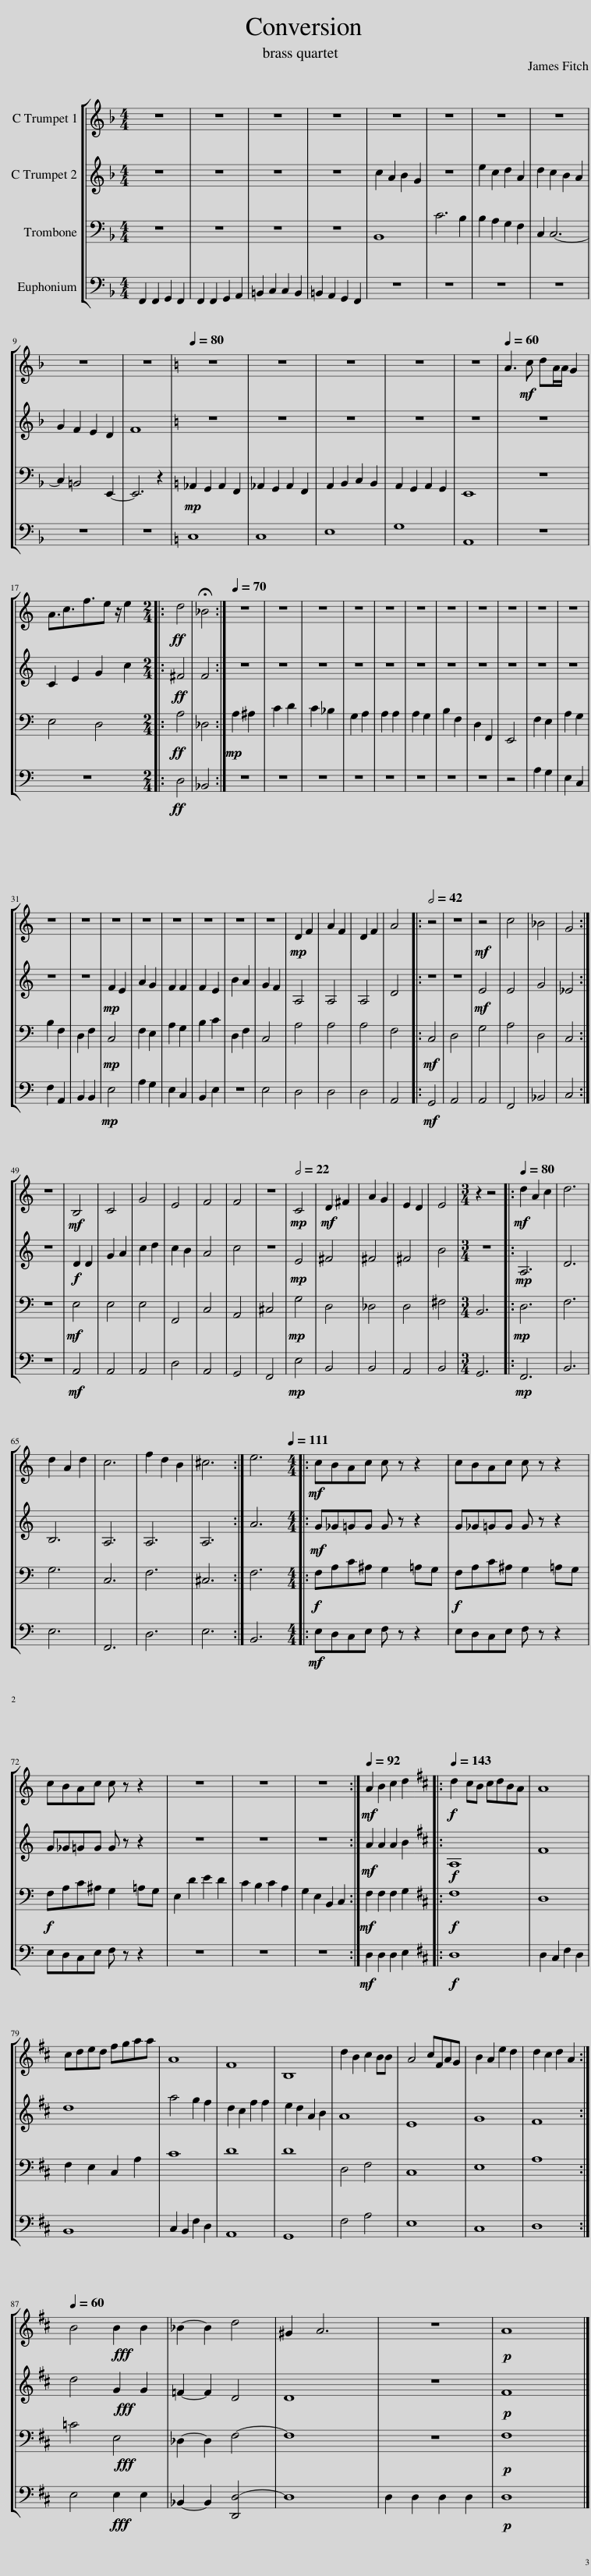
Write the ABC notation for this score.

X:1
%%score [ 1 2 3 4 ]
L:1/8
M:4/4
I:linebreak $
K:F
V:1 treble transpose=-2
V:2 treble transpose=-2
V:3 bass
V:4 bass
V:1
[K:F] z8 | z8 | z8 | z8 | z8 | %5
 z8 | z8 | z8 |$ z8 | z8 | %10
[K:C][Q:1/4=80] z8 | z8 | z8 | z8 | z8 | %15
[Q:1/4=60] B3!mf! d eB/B/ A2 |$ B3/2d3/2g3/2^f z/ f2 |:[M:2/4]!ff! e4 | !fermata!c4 :|[Q:1/4=70] z4 | %20
 z4 | z4 | z4 | z4 | z4 | %25
 z4 | z4 | z4 | z4 | z4 |$ %30
 z4 | z4 | z4 | z4 | z4 | %35
 z4 | z4 | z4 |!mp! E2 G2 | B2 G2 | %40
 E2 G2 | B4 |:[Q:1/2=42] z4 | z4 |!mf! z4 | %45
 d4 | c4 |$ A4 :| z4 |!mf! ^C4 | %50
 D4 | A4 | ^F4 | G4 | G4 | %55
 z4 |[Q:1/2=22]!mp! D4 |!mf! E2 ^G2 | B2 A2 | ^F2 E2 | %60
 ^F4 |[M:3/4] z2 z4 |:[Q:1/4=80]!mf! e2 B2 d2 |$ e6 | e2 B2 e2 | %65
 d6 | g2 e2 ^c2 | ^d6 :| ^f6 |:[M:4/4][Q:1/4=111]!mf! d^cBd d z z2 | %70
 d^cBd d z z2 |$ d^cBd d z z2 | z8 | z8 | z8 :| %75
[Q:1/4=92]!mf! B2 ^c2 d2 e2 |:[K:D][Q:1/4=143]!f! e2 ^dc decB |$ B8 | ^defe ^gabb | B8 | %80
 ^G8 | C8 | e2 c2 ^d2 cc |$ B4 ^d^GBA | c2 B2 f2 e2 | %85
 e2 ^d2 e2 B2 :|[Q:1/4=60] c4 c2 c2 | =c2- c2 e4 | ^A2 B6 | z8 | %90
!p! B8 |] %91
V:2
[K:F] z8 | z8 | z8 | z8 | d2 =B2 c2 A2 | %5
 z8 | ^f2 d2 e2 =B2 | e2 d2 c2 =B2 |$ A2 G2 ^F2 E2 | G8 | %10
[K:C] z8 | z8 | z8 | z8 | z8 | %15
 z8 |$ D2 ^F2 A2 d2 |:[M:2/4]!ff! ^G4 | G4 :| z4 | %20
 z4 | z4 | z4 | z4 | z4 | %25
 z4 | z4 | z4 | z4 | z4 |$ %30
 z4 | z4 |!mp! G2 ^F2 | B2 A2 | G2 G2 | %35
 G2 ^F2 | ^c2 B2 | A2 G2 | B,4 | B,4 | %40
 B,4 | E4 |: z4 | z4 |!mf! ^F4 | %45
 ^F4 | A4 |$ F4 :| z4 |!f! E2 E2 | %50
 A2 B2 | d2 e2 | d2 ^c2 | B4 | d4 | %55
 z4 |!mp! ^F4 | ^G4 | ^G4 | ^G4 | %60
 ^c4 |[M:3/4] z6 |:!mp! B,6 |$ E6 | ^C6 | %65
 B,6 | B,6 | B,6 :| B6 |:[M:4/4]!mf! A_A=AA A z z2 | %70
 A_A=AA A z z2 |$ A_A=AA A z z2 | z8 | z8 | z8 :| %75
!mf! B2 B2 B2 ^c2 |:[K:D]!f! B,8 |$ ^G8 | e8 | b4 a2 ^g2 | %80
 e2 ^d2 ^g2 g2 | f2 e2 B2 c2 | B8 |$ F8 | A8 | %85
 ^G8 :| e4!fff!!fff! A2 A2 | G2- G2 E4 | E8 | z8 | %90
!p! ^G8 |] %91
V:3
 z8 | z8 | z8 | z8 | B,,8 | %5
 C6 B,2 | B,2 A,2 G,2 F,2 | C,2 C,6- |$ C,2 =B,,4 E,,2- | E,,6 z2 | %10
[K:C]!mp! _A,,2 G,,2 A,,2 F,,2 | _A,,2 G,,2 A,,2 F,,2 | A,,2 B,,2 C,2 B,,2 | A,,2 G,,2 A,,2 G,,2 | E,,8 | %15
 z8 |$ E,4 D,4 |:[M:2/4]!ff! A,4 | _D,4 :|!mp! A,2 ^A,2 | %20
 C2 D2 | C2 _B,2 | G,2 A,2 | A,2 A,2 | A,2 G,2 | %25
 B,2 F,2 | D,2 F,,2 | E,,4 | F,2 E,2 | A,2 G,2 |$ %30
 B,2 F,2 | D,2 F,2 |!mp! C,4 | F,2 E,2 | A,2 G,2 | %35
 B,2 C2 | D,2 F,2 | C,4 | A,4 | A,4 | %40
 A,4 | F,4 |:!mf! C,4 | D,4 | G,4 | %45
 A,4 | D,4 |$ C,4 :| z4 |!mf! E,4 | %50
 E,4 | E,4 | F,,4 | C,4 | A,,4 | %55
 ^C,4 |!mp! G,4 | D,4 | _D,4 | D,4 | %60
 ^F,4 |[M:3/4] B,,6 |:!mp! D,6 |$ F,6 | G,6 | %65
 C,6 | F,6 | ^C,6 :| F,6 |:[M:4/4]!f! F,A,C^A, G,2 =A,G, | %70
!f! F,A,C^A, G,2 =A,G, |$!f! F,A,C^A, G,2 =A,G, | E,2 D2 E2 D2 | C2 B,2 C2 A,2 | G,2 E,2 B,,2 C,2 :| %75
!mf! F,2 F,2 F,2 G,2 |:[K:D]!f! F,8 |$ D,8 | F,2 E,2 C,2 A,2 | C8 | %80
 D8 | D8 | D,4 F,4 |$ C,8 | E,8 | %85
 A,8 :| =C4!fff! E,4 | _D,2- D,2 F,4- | F,8 | z8 | %90
!p! F,8 |] %91
V:4
 F,,2 F,,2 G,,2 F,,2 | F,,2 F,,2 G,,2 A,,2 | =B,,2 C,2 C,2 B,,2 | =B,,2 A,,2 G,,2 F,,2 | z8 | %5
 z8 | z8 | z8 |$ z8 | z8 | %10
[K:C] C,8 | C,8 | E,8 | G,8 | A,,8 | %15
 z8 |$ z8 |:[M:2/4]!ff! D,4 | _B,,4 :| z4 | %20
 z4 | z4 | z4 | z4 | z4 | %25
 z4 | z4 | z4 | A,2 G,2 | E,2 C,2 |$ %30
 F,2 A,,2 | B,,2 B,,2 |!mp! E,4 | A,2 G,2 | E,2 C,2 | %35
 B,,2 E,2 | z4 | E,4 | D,4 | D,4 | %40
 D,4 | A,,4 |:!mf! G,,4 | A,,4 | A,,4 | %45
 F,,4 | _B,,4 |$ C,4 :| z4 |!mf! A,,4 | %50
 A,,4 | A,,4 | D,4 | A,,4 | G,,4 | %55
 F,,4 |!mp! E,4 | B,,4 | B,,4 | A,,4 | %60
 B,,4 |[M:3/4] G,,6 |:!mp! F,,6 |$ B,,6 | E,6 | %65
 F,,6 | D,6 | E,6 :| B,,6 |:[M:4/4]!mf! E,D,C,E, F, z z2 | %70
 E,D,C,E, F, z z2 |$ E,D,C,E, F, z z2 | z8 | z8 | z8 :| %75
!mf! D,2 D,2 D,2 E,2 |:[K:D]!f! D,8 |$ D,2 C,2 F,2 D,2 | B,,8 | C,2 B,,2 F,2 D,2 | %80
 A,,8 | G,,8 | F,4 A,4 |$ E,8 | C,8 | %85
 D,8 :| E,4!fff! E,2 E,2 | _B,,2- B,,2 [D,,D,-]4 | D,8 | D,2 D,2 D,2 D,2 | %90
!p! D,8 |] %91
